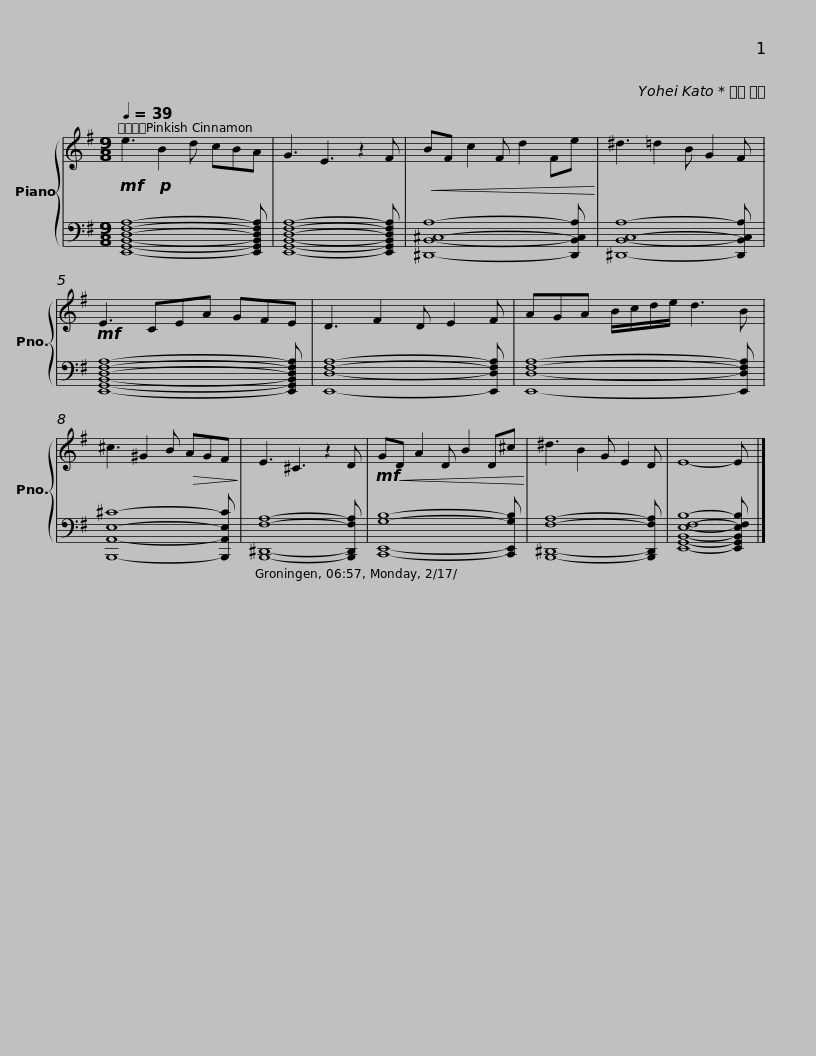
X:1
%%score { 1 | 2 }
L:1/8
Q:1/4=39
M:9/8
I:linebreak $
K:G
V:1 treble
V:2 bass
V:1
!mf! e3!p! B2 d cBA | G3 E3 z2 F |!<(! BF c2 F d2 Fe!<)! | ^d3 =d2 B G2 F |$!mf! E3 CEA GFE | %5
 D3 F2 D E2 F | AGA B/c/d/e/ d3 B | ^c3 ^G2 B!>(! AGF!>)! |$ E3 ^C3 z2 D |!mf!!<(! GD A2 D B2 D^c!<)! | %10
 ^d3 B2 G E2 D | E8- E |] %12
V:2
 [E,,G,,B,,D,F,A,]8- [E,,G,,B,,D,F,A,] | [E,,G,,B,,D,F,A,]8- [E,,G,,B,,D,F,A,] | [^D,,B,,^C,A,]8- [D,,B,,C,A,] | [^D,,B,,C,A,]8- [D,,B,,C,A,] |$ [E,,G,,B,,D,F,A,]8- [E,,G,,B,,D,F,A,] | %5
 [E,,D,F,A,]8- [E,,D,F,A,] | [E,,D,F,A,]8- [E,,D,F,A,] | [B,,,A,,E,^C]8- [B,,,A,,E,C] |$ [B,,,^D,,F,A,]8- [B,,,D,,F,A,] | [C,,E,,G,B,]8- [C,,E,,G,B,] | %10
 [B,,,^D,,F,A,]8- [B,,,D,,F,A,] | [E,,G,,B,,E,F,B,]8- [E,,G,,B,,E,F,B,] |] %12
